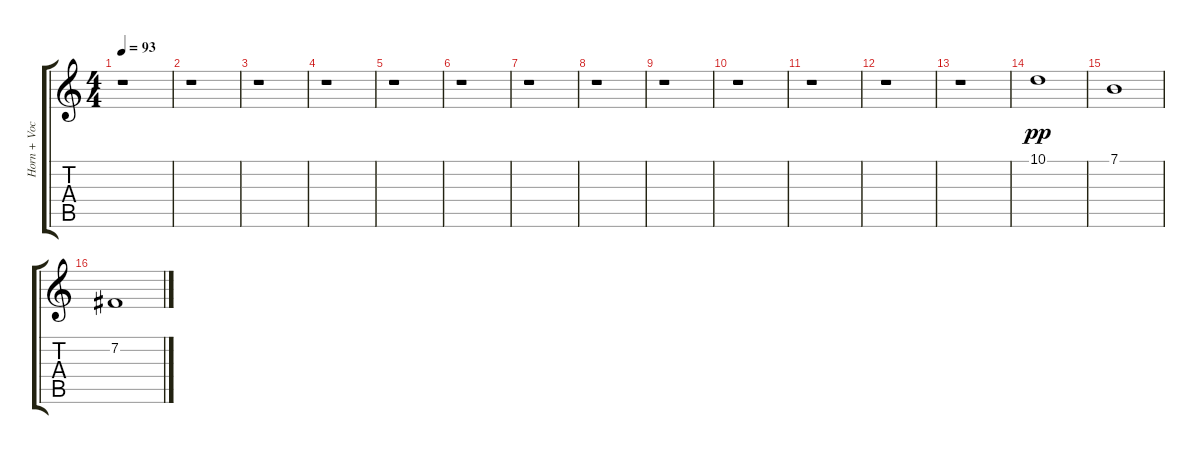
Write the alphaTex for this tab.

\track ("Horn + Vocals" "Horn + Voc") {instrument englishhorn}
\staff {score tabs}
\tuning (E4 B3 G3 D3 A2 E2) {hide}
\ts (4 4)
\tempo 93
\clef g2
\ks c
r.1{dy mf} |
r.1 |
r.1 |
r.1 |
r.1 |
r.1 |
r.1 |
r.1 |
r.1 |
r.1 |
r.1 |
r.1 |
r.1 |
10.1.1{dy pp} |
7.1.1 |
7.2.1
